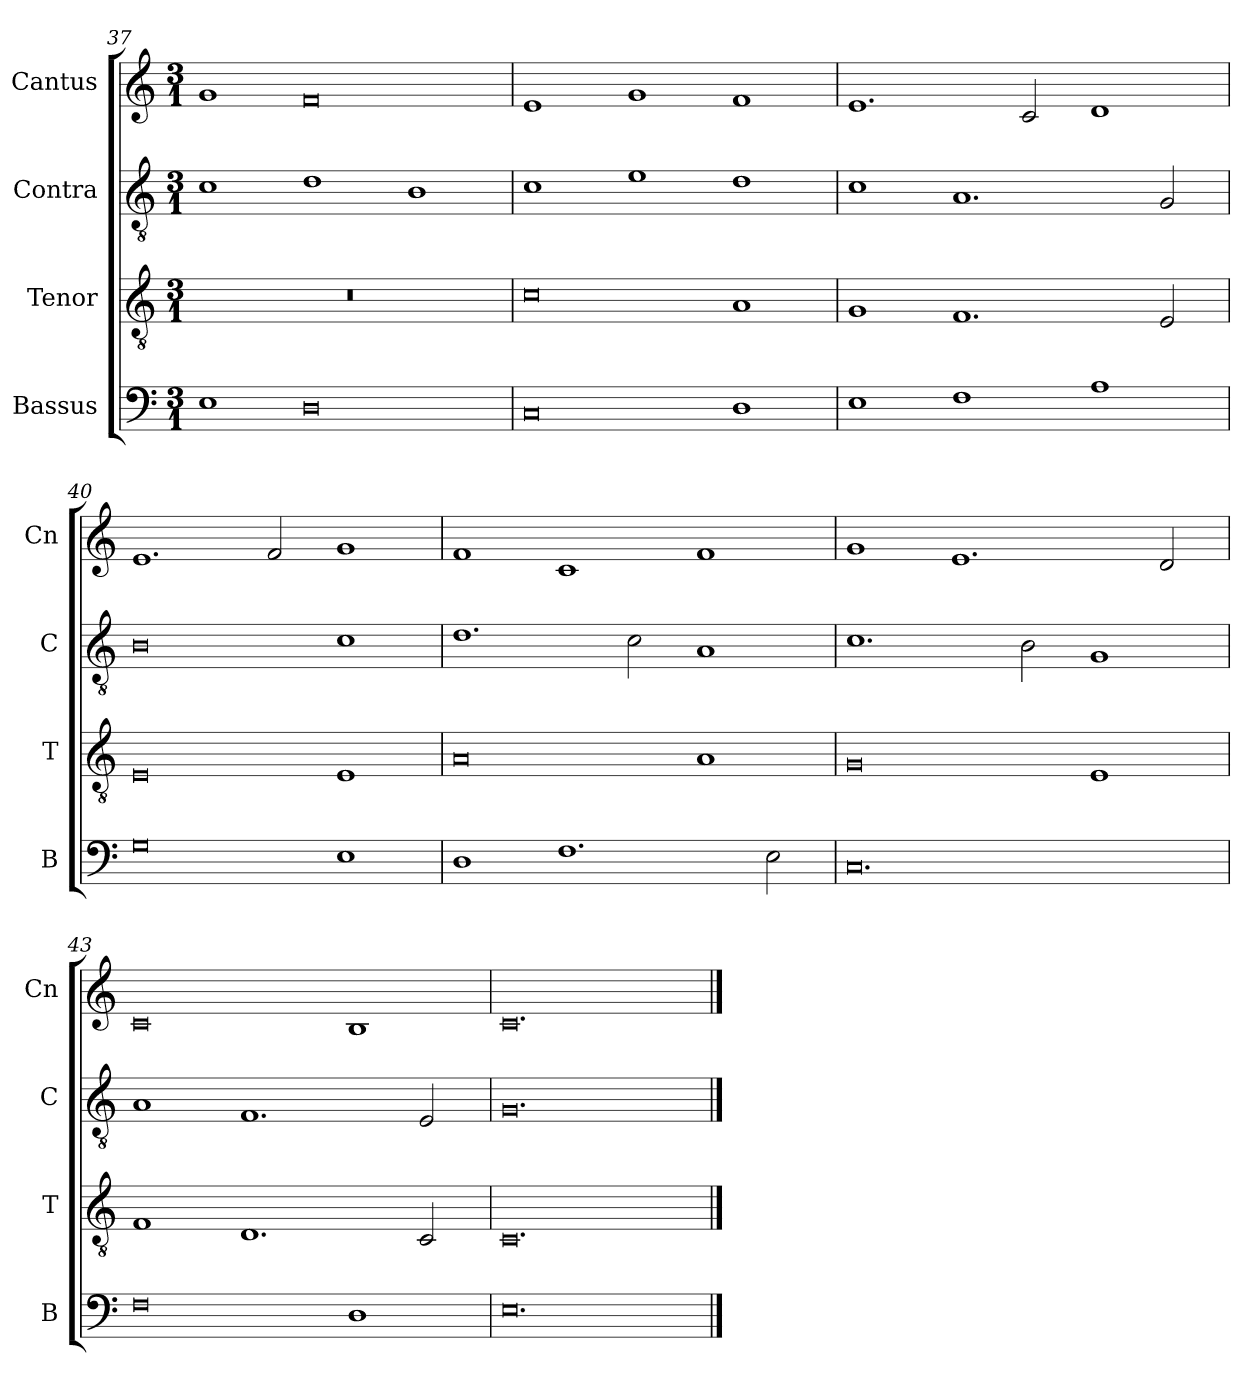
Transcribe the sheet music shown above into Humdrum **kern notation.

**kern	**kern	**kern	**kern
*part4	*part3	*part2	*part1
*staff4	*staff3	*staff2	*staff1
*I"Bassus	*I"Tenor	*I"Contra	*I"Cantus
*I'B	*I'T	*I'C	*I'Cn
*clefF4	*clefGv2	*clefGv2	*clefG2
*k[]	*k[]	*k[]	*k[]
*M3/1	*M3/1	*M3/1	*M3/1
=37	=37	=37	=37
1E	0.r	1c	1g
0D	.	1d	0f
.	.	1B	.
=38	=38	=38	=38
0C	0c	1c	1e
.	.	1e	1g
1D	1A	1d	1f
=39	=39	=39	=39
1E	1G	1c	1.e
1F	1.F	1.A	.
.	.	.	2c/
1A	.	.	1d
.	2E/	2G/	.
=40	=40	=40	=40
0G	0E	0B	1.e
.	.	.	2f/
1E	1E	1c	1g
=41	=41	=41	=41
1D	0A	1.d	1f
1.F	.	.	1c
.	.	2c\	.
.	1A	1A	1f
2E\	.	.	.
=42	=42	=42	=42
0.C	0G	1.c	1g
.	.	.	1.e
.	.	2B\	.
.	1E	1G	.
.	.	.	2d/
=43	=43	=43	=43
0F	1F	1A	0c
.	1.D	1.F	.
1D	.	.	1B
.	2C/	2E/	.
=44	=44	=44	=44
0.E	0.C	0.G	0.c
==	==	==	==
*-	*-	*-	*-
